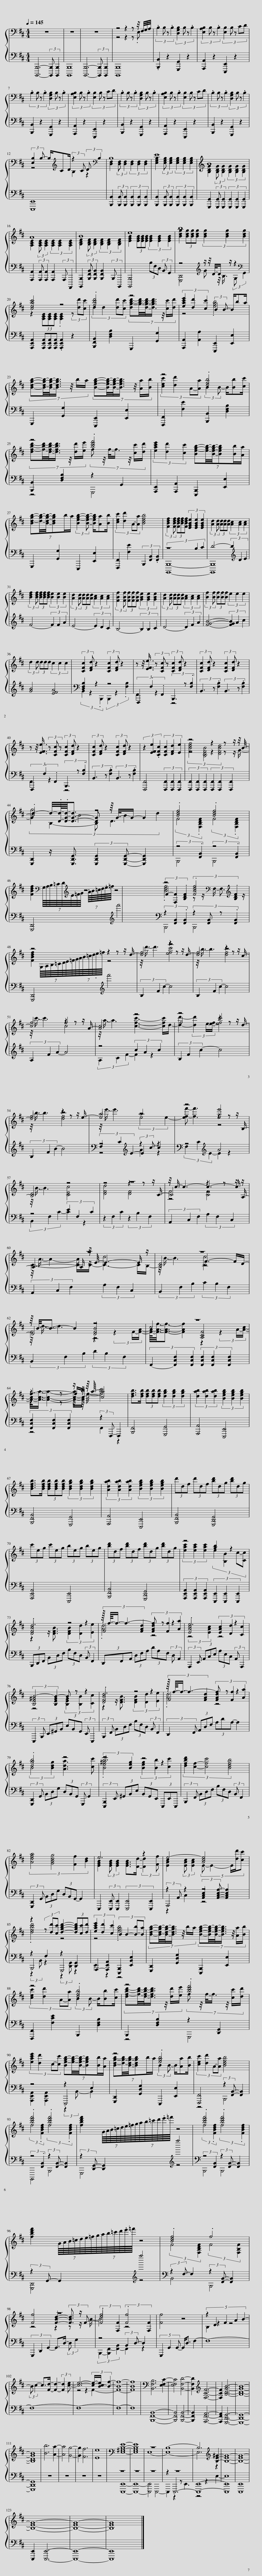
X:1
%%score { ( 1 3 5 6 ) | ( 2 4 7 ) }
L:1/8
Q:1/4=145
M:4/4
I:linebreak $
K:D
V:1 bass
V:3 bass
V:5 bass
V:6 bass
V:2 bass
V:4 bass
V:7 bass
V:1
 z8 | z8 | z8 | z4 z2 z z/4 F,/4G,/4A,/4 | (3:2:4.B,2 B, z .B,2 (3:2:4[D,G,B,]2 B, z .B,2 | %5
 (3:2:4[E,A,B,]2 B, z .B,2 (3:2:5[E,B,]2 B, z CD |$ (3:2:4.B,2 B, z .B,2 (3:2:4[D,G,B,]2 B, z .B,2 | (3:2:4[E,A,B,]2 B, z .B,2 (3:2:5[E,B,]2 B, z CD | (3:2:4.B,2 B, z .B,2 (3:2:4[D,G,B,]2 B, z .B,2 | (3:2:4[E,A,B,]2 B, z .B,2 (3:2:5[E,B,]2 B, z CD | %10
 (3:2:4.B,2 B, z .B,2 (3:2:4[D,G,B,]2 B, z .B,2 |$ (3:2:2[E,B,]2 B,- B,/[K:treble]CD/ (3:2:2z2 C (3:2:2D[K:bass] B,2 | B,8 | E8 | B8 |$ %15
 A8 | B8 | e8 | b8 |$ [ceac']4 z4 | %20
 .[fbd']4 z4 | (3[eac'e']2 [dd']2 [cc']2 (3:2:2B2 B- B/ba/ |$ (7:8:7[Bdgb]-[Bd-g-b-]/4[Bdgb]/4-[Bdgb]3/4 z/4 b/a/ (7:8:7[Begb]-[Be-g-b-]/4[Begb]/4-[Begb]3/4 z/4 [Aa]/[Bb]/ | z4 .[dfb]4 |$ z4 .[bd'f']4 | %25
 (3[eac'e']2 [dd']2 [cc']2 (7:8:6[Be-g-b-][egb]/4-[Begb]/4-[Begb][Bb]/[Aa]/ |$ (7:8:6[Bd-g-b-][dgb]/4-[Bdgb]/4-[Bdgb]b/a/ (3:2:2[Be-g-b-]2 [Begb]- [Begb]/[Aa][Bb]/ | (3:2:4[cec']2 [dd']2 A-[Aa] [Bdfb]4 | (3:2:2[FBdf]2 [FBdf] (3[FBdf][Bdf][FBdf] (3[EGBe]2 [EGBe]2 [EGBe]2 | (3:2:2[Ad]2 [Ad] (3[Ad][Ad][Ad] (3[Ac]2 [Ac]2 [Ac]2 |$ %30
 (3:2:2[Bdf]2 [Bdf] (3[Bdf][Bdf][Bdf] (3[Be]2 [Be]2 [Be]2 | (3:2:2[Ad]2 [Ad] (3[Ad][Ad][Ad] (3[Ac]2 [Ac]2 [Ac]2 | (3:2:2[FBf]2 [FBf] (3[FBf][FBf][FBf] (3[GBe]2 [GBe]2 [GBe]2 | (3:2:2[Ad]2 [Ad] (3[Ad][Ad][Ad] (3[Ac]2 [Ac]2 [Ac]2 | (3:2:2[Bf]2 [Bf] (3[Bf][Bf][Bf] (3e2 e2 e2 |$ %35
 (3:2:2d2 d (3ddd (3c2 c2 c2 | (3:2:2[CFc]2 [DFd] z2 (3:2:2[CFc]2 [DFd] z2 | z z/4 [EFe]3/4 (3z [CFc] z (3:2:2[CFc]2 [DFd] z2 | (3:2:2[CFc]2 [DFd] z2 (3:2:2[CFc]2 [DFd] z2 |$ z z/4 [EFe]3/4 (3z [CFc] z (3:2:2[CFc]2 [DFd] z2 | %40
 (3:2:2[CFc]2 [DFd] z2 (3:2:2[CFc]2 [DFd] z2 | (3z2 [EFe]2 .[CFc]2 (3[CFc]2 [DFd]2 [Ee]2 | z4 z2 z z/ z/4 B/4- |$ B4 z4 | .[Bdf]4 .[Bdf]4 |$ %45
 [FBdf]2[K:bass] (7:8:7G,/8A,/8B,/8=C/8D/8[K:treble]E/8=F/8(7:8:7G/8 A/8B/8=c/8d/8.e/8=f/8 z4 | z4 .[Bdf]4[K:bass][K:treble] |$ z4 z2 z z/ d/- | d4 z2 z z/ d/- | d4 z2 z z/ c/- |$ %50
 c4 f4 | c4 z4 | f4 c'4 |$ f4 z2 z z/ e/- | e4 a4 | %55
 z4 [ee']4 |$ D4 z4 | z8 | z/4 c3/4- c3- c3- c/ z/ |$ z8 | %60
 z8 |$ z/8 B3/8-B3/2- B2 z4 | z8 |$ z2 z z/ z/4 z/8 a/8- a4 | [dfb]>[dfb] (3[dfb][dfb][dfb] (3[dgb]2 [dgb]2 [dgb]2 | %65
 (3[dab]2 [dab]2 [dab]2 (3[Begb]2 [Begb]2 [Begb]2 |$ [Bdfb]>[Bdfb] (3[Bdfb][Bdfb][Bdfb] (3[Bdgb]2 [Bdgb]2 [Bdgb]2 | (3[Adab]2 [Adab]2 [Adab]2 (3[Begb]2 [Begb]2 [Begb]2 | (3d'df (3d'df (3[bd']dg (3[bd']dg |$ (3c'eg (3c'eg (3beg (3beg | %70
 (3[bd']df (3[bd']df (3[bd']dg (3[bd']dg | z4 [gb]2 z2 |$ d6 z2 | z/16 f3/16-f3/4- f3- f z z2 | e6 z2 |$ %75
 (3:2:2[B,E^GB-]4 [B,EGB-]2 B z z2 | d6 z2 | z/16 f3/16-f3/4- f3- f z z2 |$ .[dgb]4 z4 | b6 z2 | %80
 (3:2:4[dfbd']2 [cf]2- [cfc']4 [Bdfb]4 |$ (3:2:4[Adfa]4 [GBdg]4 [Ff]2 [Bd]2 | e6 z2 | e4- [Ace]4 |$ z2 (3z [dd'][cc'] [dgbd']2- (3[dgbd'][cc'][dd'] | %85
 (3[eac'e']2 [dd']2 [cc']2 (3:2:4B2 B2- [B-b][Ba] | (7:8:7[Bdgb]-[Bd-g-b-]/4[Bdgb]/4-[Bdgb]3/4 z/4 b/a/ (7:8:7[Begb]-[Be-g-b-]/4[Begb]/4-[Begb]3/4 z/4 [Aa]/[Bb]/ |$ z4 .[dfb]4 | z4 .[bd'f']4 |$ (3:2:4[eac'e']2 [dd']2 c-[cc'] (7:8:6[Be-g-b-][egb]/4-[Begb]/4-[Begb][Bb]/[Aa]/ | %90
 z4 .[egb]4 | (3:2:4[cec']2 [dd']2 A-[Aa] [Bdfb]4 |$ .[bd'f']4 .[bd'f']4 | [fbd'f']2 (7:8:7G/8A/8B/8=c/8d/8e/8=f/8(7:8:7g/8a/8b/8=c'/8d'/8.e'/8=f'/8 z4 | .[bd'f']4 .[bd'f']4 |$ %95
 [fbd'f']2 (7:8:7G/8A/8B/8=c/8d/8e/8=f/8(7:8:7g/8a/8b/8=c'/8d'/8.e'/8=f'/8 z4 | .[Bdf]4 .f4 |$ z8 | .d4 .f4 | [Ff]4 z4 | %100
 (5:4:5z2 D2 F2 A2 B2- |$ (3:2:2B c2- c>[Fd]- [Fd]2- (3:2:2[Fd]2 [ce]- | [ce]6- (3[ce]/-[B-ce]/ [Bf]2- | [Bf]8- | [Bf]8 | %105
 [B,,F,B,]6 [E,F,C]2- | [E,F,C]4 [B,,F,D]4- | [B,,F,D]2[K:treble] [F,CF]6- | [F,CF]2 [B,DGB]6- | [B,DGB]8- |$ %110
 [B,DGB]8 | [Bb]6 [Aa]2- | [Aa]4 [Gg]4- | [Gg]2 [Ff]6 | [Ee]8 | %115
 [E,^G,B,E]8- | [E,G,B,E]8 | z8 | B,8- | B,6[K:treble] [B,E^G]2- | %120
 [B,EG]8- | [B,EG]8- |$ [B,EG]8- | [B,EG]8- | [B,EG]8 |] %125
V:2
 [B,,,,B,,,]6- (3:2:2[B,,,,B,,,] [B,,,,B,,,]2 | [B,,,,B,,,]8 | [B,,,,B,,,]6- (3:2:2[B,,,,B,,,] [B,,,,B,,,]2 | [B,,,,B,,,]8 | .[B,,,B,,]2 z2 [G,,,G,,]2 z2 | %5
 [A,,,A,,]2 z2 [E,,,E,,]2 z2 |$ [B,,,B,,]2 z2 [G,,,G,,]2 z2 | [A,,,A,,]2 z2 [E,,,E,,]2 z2 | [B,,,B,,]2 z2 [G,,,G,,]2 z2 | [A,,,A,,]2 z2 [E,,,E,,]2 z2 | %10
 [B,,,B,,]2 z2 [G,,,G,,]2 z2 |$ [E,,,E,,]8 | [B,,,B,,]2 (3:2:2[B,,,B,,] [B,,,B,,]2 (3[B,,,B,,]2 [B,,,B,,]2 [B,,,B,,]2 | [B,,,B,,]2 (3:2:2[B,,,B,,] [B,,,B,,]2 (3[B,,,B,,]2 [B,,,B,,]2 [B,,,B,,]2 | [G,,,G,,]2 (3:2:2[G,,,G,,] [G,,,G,,]2 (3[G,,,G,,]2 [G,,,G,,]2 [G,,,G,,]2 |$ %15
 [A,,,A,,]2 (3:2:2[A,,,A,,] [A,,,A,,]2 [A,,,A,,]2 (3:2:2A,,, A,,,,2 | [B,,,,B,,,]2 (3:2:2[B,,,F,,B,,] [B,,,F,,B,,]2 [B,,,F,,B,,]2 (3:2:2B,,, B,,,,2 | [B,,,,B,,,]4 (3B,F,D, (3:2:2B,, G,,2 | z4[K:treble] z/ z/4 D/4-D/ z/ z2[K:bass] |$ [A,,,E,,A,,]2 (3[A,,,E,,A,,][A,,,E,,A,,][A,,,E,,A,,] .[A,,,E,,A,,]2 z2 | %20
 [B,,,F,,B,,]2 [D,F,B,]2 G,,,2 [G,,G,]2 | [A,,,A,,]2 [A,,A,]2 [E,,,E,,]2 [E,,E,]2 |$ G,,,2 [G,,G,]2 [E,,,E,,]2 [E,,E,]2 | [F,,,F,,]2 [F,E]2 [B,,,B,,]2 [D,F,B,]2 |$ [B,,,B,,]2 [D,F,B,]2 z2 G,,2 | %25
 [A,,,E,,]2 [A,,,A,,]2 [E,,,B,,,]2 [E,,E,]2 |$ G,,,2 [G,,G,]2 E,,,2 [E,,E,]2 | [F,,,F,,]2 [F,E]2 (3B,,,2 [F,,B,,]2 .[F,,B,,]2 | (3z8 B,2 C2 | D4- (3D2[K:treble] D2 E2 |$ %30
 F4- (3F2 F2 A2 | E4- (3E2 D2 C2 | B,4- (3B,2 B,2 C2 | D4- (3D2 F2 A2 | [FGB]4- (3[FGB]2 A2 c2 |$ %35
 [GB]4 [EFA]4 | [D,F,B,]2 z2 z4 | (3F,,,2 .F,2 .F,,2 (3B,,,3 z .[F,B,]2 | (3B,,3 z .[F,B,]2 (3B,,3 z .[F,B,]2 |$ (3F,,,2 .F,2 .F,,2 (3B,,,3 z .[F,B,]2 | %40
 (3B,,3 z .[F,B,]2 (3B,,3 z .[F,B,]2 | [F,,,F,,]4 (3[F,,,F,,]2 [F,,,F,,]2 [F,,,F,,]2 | (3[F,,,F,,]2 [F,,,F,,]2 [F,,,F,,]2 (3[F,,,F,,]2 [F,,,F,,]2 [F,,,F,,]2 |$ [G,,,D,,]2 z/ [G,,,D,,G,,]3/2 (3:2:2[G,,,D,,G,,]2 [G,,,D,,G,,]- [G,,,D,,G,,]2 | (3:2:2z4 .[F,,B,,]2 (3:2:2z4 .[F,,B,,]2 |$ %45
 [G,,,D,,]4[K:treble] f'4 | (3z2 [F,,B,,]2 .[F,,B,,]2 (3:2:4z2 [F,,B,,] z .[F,,B,,]2 |$ [G,,,D,,]4[K:treble] f'4 | (3B,2 F2 c2- c4 | (3B,2 F2 c2- c4 |$ %50
 (3A,2 F2 A2- A4 | z4 (3c2 A2 c2 | (3B,2 F2 c2- c4 |$ (3B,2 F2 B2- B4 | z4[K:treble] (3:2:2z2 c- c2 | %55
 z4[K:treble] A4 |$ z4 (3E2 F,2 C2 | (3z2 F,2 C2 (3z2 B,2 F,2 | (3A,,2 C,2 F,2 (3A,2 F,2 C,2 |$ (3A,,2 C,2 F,2 (3A,2 F,2 C,2 | %60
 (3B,,2 F,2 B,2 (3C2 B,2 F,2 |$ (3B,,2 F,2 B,2 (3D2 B,2 F,2 | (3F,,2- [F,,C,F,]2 [F,,C,F,]2 (3[F,,C,F,]2 [F,,C,F,]2 [F,,C,F,]2 |$ (3[F,,C,F,]2 [F,,C,F,]2 [F,,C,F,]2 (3:2:2z2 F,,,- F,,,2 | [B,,,F,,]4 [G,,,G,,]4 | %65
 [A,,,A,,]4 [E,,,E,,]4 |$ [B,,,F,,B,,]4 [G,,,G,,]4 | [A,,,A,,]4 [E,,,E,,]4 | [B,,,F,,B,,]4 [G,,,D,,G,,]4 |$ [A,,,E,,A,,]4 [E,,,E,,]4 | %70
 [B,,,F,,B,,]4 [G,,,D,,G,,]4 | (3[A,,,E,,A,,]2 [A,,,E,,A,,]2 [A,,,E,,A,,]2 (3[E,,,E,,]2 [E,,,E,,]2 [E,,,E,,]2 |$ (3B,,,D,,F,, (3B,,D,F, (3B,F,D, (3:2:2B,, F,,2 | (3D,,F,,A,, (3D,F,A, (3DA,F, (3:2:2D, A,,2 | (3:2:2A,,,2 E,, (3A,,C,E, (3A,E,C, (3:2:2A,, A,,,2 |$ %75
 (3:2:2E,,,2 B,,, (3E,,^G,,B,, (3E,B,,G,, (3:2:2E,, E,,,2 | (3:2:2B,,,2 F,, (3B,,D,F, (3B,F,D, (3:2:2B,, F,,2 | (3:2:2D,,2 F,, (3A,,D,F, (3A,DA,- A,2 |$ (3:2:2[G,,,D,,]2 G,, (3B,,D,G, (3D,B,,G,, (3:2:2G,,, G,,2 | (3:2:2[E,,,B,,,]2 E,, (3^G,,B,,E, (3B,,G,,E,, (3E,,,E,,E,,, | %80
 (3:2:2B,,,2 F,, (3B,,D,F, (3B,F,D, (3:2:2B,, F,,2 |$ (3:2:2[G,,,D,,]2 G,, (3B,,D,G, (3D,B,,G,,- G,,2 | E,,,2 (3:2:2[E,,,E,,] [E,,,E,,]2 (3:2:2[E,,,E,,]4 [E,,,E,,]2 | (3:2:2z2 A,, z2 (3:2:2[A,,C,E,]2 [A,,C,E,A,]- [A,,C,E,A,]2 |$ z2 F,2 z2 [D,,G,,]2 | %85
 A,,,2- [A,,,E,,A,,]2 [E,,,B,,,]2 [E,,B,,E,]2 | [G,,,D,,]2 [G,,D,G,]2 [E,,,B,,,]2 [E,,E,]2 |$ [F,,,F,,]2 [F,CE]2 B,,,2 [D,F,B,]2 | B,,,2 [D,F,B,]2 z2 [D,,G,,]2 |$ z4 z2 E,2 | %90
 [G,,,D,,]2 [G,,D,G,]2 E,,,2 [E,,E,]2 | [F,,,F,,]4 (3:2:2z2 [F,,B,,]- [F,,B,,]2 |$ (3:2:2z4 .[F,,B,,]2 (3:2:2z2 [F,,B,,]- [F,,B,,]2 | (3:2:2z2 [D,,G,,]- [D,,G,,]2[K:treble] f''4 | (3:2:2z4 [F,,B,,]2 (3:2:2z2 [F,,B,,]- [F,,B,,]2 |$ %95
 (3:2:2z2 G,,- G,,2[K:treble] f''4 | (3:2:2z2 F,- F,2 (3:2:2z2 [F,,B,,]- [F,,B,,]2 |$ (3G,,,2 D,,2 G,,2- G,,>D,- (3:2:2D, G,2 | z4 (3:2:2B,,2 D,- D,2 | (5:4:3G,,,2 G,,2 G,,- G,,<D, F,2- | %100
 F,8- |$ F,8- | F,8- | F,8- | F,8 | %105
 [B,,,F,,B,,]8- | [B,,,F,,B,,]4 [B,,,F,,B,,]4- | [B,,,F,,B,,]2 [A,,,F,,A,,]6- | [A,,,F,,A,,]2 [G,,,D,,G,,]6- | [G,,,D,,G,,]8- |$ %110
 [G,,,D,,G,,]8 | z8 | z8 | z8 | z8 | %115
 z8 | z8 | z8 | z8 | E,,8- | %120
 E,,8 | [E,,,E,,]8 |$ [E,,,E,,]2 [E,,,E,,]6- | [E,,,E,,]8- | [E,,,E,,]8 |] %125
V:3
 x8 | x8 | x8 | z4 z2 z .E, | x8 | %5
 x8 |$ x8 | x8 | x8 | x8 | %10
 x8 |$ z4[K:treble] B,2 z2[K:bass] | [D,F,]2 (3:2:2[D,F,] [D,F,]2 (3[D,F,]2 [D,F,]2 [D,F,]2 | [E,G,B,]2 (3:2:2[E,G,B,] [E,G,B,]2 (3[E,G,B,]2 [E,G,B,]2 [E,G,B,]2 | [B,DG]2 (3:2:2[B,DG] [B,DG]2 (3[B,DG]2 [B,DG]2 [B,DG]2 |$ %15
 [A,CE]2 (3:2:2[A,CE] [A,CE]2 (3[A,CE]2 [A,CE]2 [A,CE]2 | [B,DF]2 (3:2:2[B,DF] [B,DF]2 (3[B,DF]2 [B,DF]2 [B,DF]2 | [EGB]2 (3[EGB][EGB][EGB] (3[EGB]2 [EGB]2 [EGB]2 | [Bdg]2 (3[Bdg][Bdg][Bdg] (3[Bdg]2 [Bdg]2 [Bdg]2 |$ z2 (3[A,CE][A,CE][A,CE] .[A,CE]2 (3z [dd'][cc'] | %20
 (3:2:4d2 d2 [dd'][cc'] (7:8:7[dg-b-d'-][gbd']/4-[dgbd']/4-[dgbd']3/4 z/4 [cc']/[dd']/ | z4 .[egb]4 |$ x8 | (3:2:4[cec']2 [dd']2 A-[Aa] (3:2:2B2 B- B/[Bb][cc']/ |$ (7:8:7[df-b-d'-][fbd']/4-[dfbd']/4-[dfbd']3/4 z/4 [dd']/[ee']/ (7:8:7f z/4 f/4-f3/4 z/4 [cc']/[dd']/ | %25
 x8 |$ x8 | x8 | x8 | x8 |$ %30
 x8 | x8 | x8 | x8 | x8 |$ %35
 x8 | x8 | x8 | x8 |$ x8 | %40
 x8 | x8 | (3[FBdf]4 [B,DFB]4 [DFBd]4 |$ (3:2:4g4 B4 B2 d2 | (3:2:2F4 .[F,B,DF]2 (3:2:2F4 .[F,B,DF]2 |$ %45
 x2[K:bass] x17/24[K:treble] x127/24 | .[Bdf]4 z z/[K:bass] F,/- F,3/2[K:treble] z/ |$ [FBdf]2 (7:8:7G,/8A,/8B,/8=C/8D/8E/8=F/8(7:8:7G/8A/8B/8=c/8d/8.e/8=f/8 z4 | z/4 d'3/4- d'3 [efc']4 | z/4 b3/4- b3 [df]4 |$ %50
 z/4 c'3/4- c'3 c4 | z/4 a3/4- a3 [cfc']3- [cfc']/d/- | [dd']2- (3[dd']2 e/-[ef]/- [ef]4 |$ z/4 b3/4- b3 [df]4 | z/4 e'3/4- e'3 (3:2:2e4 e2- | %55
 [ef-f'-] [ff']3 z4 |$ z/4 B3/4- B3 [CEc]4 | [DFd]4 [DF]4 | z4 [CF]4 |$ z/4 A3/4- A2- A/ z/ c4 | %60
 z/4 B3/4- B3 [Cc]4 |$ z/4 d3/4- d3 z2 (3z2 F/-[FA]/- | [FA]/4-<[FAf]/4-[FAf]3/2- [FAf]2 z2 (3z2 A/-[Ac]/- |$ [Ac]/-<[Aca]/- [Aca]2- [A-c-a]/[Ac]/ c'4 | x8 | %65
 x8 |$ x8 | x8 | x8 |$ x8 | %70
 x8 | (3[eac']2 [eac']2 [eac']2 (3:2:4e2 [B,B]2 c-[Cc] |$ z2 z/ [DFB]3/2 (3[DFB]2 [Dd]2 [Ee]2 | .[Ad]4 z4 | (3:2:2z4 [EAc]2 z4 |$ %75
 z4 (3[B,E^G]2 [B,B]2 [Cc]2 | z2 z/ [DFB]3/2 (3[DFB]2 [Dd]2 [Ee]2 | .[Ad]4 z4 |$ (3:2:2B4 [Bdg]2 [Ada]3 [cc'] | .[Be^g]4 (3[Beg]2 [Bb]2 [cc']2 | %80
 x8 |$ x8 | [EGB]2 (3:2:2[EGB] [EGB]2 [EGB]>[Dd]- (3:2:2[Dd]2 [Ff] | [EAc]2 (3:2:2[EAc] [EAc]2 (5:4:5E- E2- E/[dd']/[cc'] |$ .[dfbd']4 z4 | %85
 z4 .[egb]4 | x8 |$ (3:2:4[cec']2 [dd']2 A-[Aa] (3:2:2B2 B- B/[Bb][cc']/ | (7:8:7[df-b-d'-][fbd']/4-[dfbd']/4-[dfbd']3/4 z/4 [dd']/[ee']/ (7:8:7f z/4 f/4-f3/4 z/4 [cc']/[dd']/ |$ x8 | %90
 (7:8:6[Bd-g-b-][dgb]/4-[Bdgb]/4-[Bdgb]b/a/ (3:2:2B2 B- B/[Aa][Bb]/ | x8 |$ (3:2:2f4 .[FBdf]2 (3:2:2f4 .[FBdf]2 | x8 | (3:2:2f4 .[FBdf]2 (3:2:2f4 .[FBdf]2 |$ %95
 x8 | (3:2:2F4 [F,B,DF]2 (3:2:2F4 [F,B,F]2 |$ z4 z2 z z/ B/- | B4 z4 | x8 | %100
 B,2 z2 z4 |$ x8 | z4 z2 F2- | F8- | F8 | %105
 x8 | x8 | x2[K:treble] x6 | x8 | x8 |$ %110
 x8 | x8 | x8 | x8 | x8 | %115
 x8 | x8 | E,8- | E,8- | E,6[K:treble] z2 | %120
 x8 | x8 |$ x8 | x8 | x8 |] %125
V:4
 x8 | x8 | x8 | x8 | x8 | %5
 x8 |$ x8 | x8 | x8 | x8 | %10
 x8 |$ x8 | x8 | x8 | x8 |$ %15
 x8 | x8 | x8 | [G,,,D,,]4[K:treble] G z/4 B,3/4 (3:2:2G,[K:bass] G,,2 |$ x8 | %20
 x8 | x8 |$ x8 | x8 |$ z4 G,,,4 | %25
 x8 |$ x8 | x8 | [B,,,,B,,,]8- | [B,,,,B,,,]8[K:treble] |$ %30
 x8 | x8 | x8 | x8 | x8 |$ %35
 x8 | (3B,,2 z2 .B,,,2 (3B,,,2 z2 .[F,B,]2 | F,,2 z2 z4 | x8 |$ F,,2 z2 z4 | %40
 x8 | x8 | x8 |$ x8 | B,,,4 B,,,4 |$ %45
 x4[K:treble] x4 | B,,,4 B,,,4 |$ x4[K:treble] x4 | x8 | x8 |$ %50
 x8 | (3A,2 C2 F2- F2 z2 | x8 |$ x8 | z4[K:treble] A2 z2 | %55
 (3F,2 C2[K:treble] E2- E2 z2 |$ (3B,,2 F,2 C2- C2 z2 | x8 | x8 |$ x8 | %60
 x8 |$ x8 | x8 |$ z4 F,,2 z2 | x8 | %65
 x8 |$ x8 | x8 | x8 |$ x8 | %70
 x8 | x8 |$ x8 | x8 | x8 |$ %75
 x8 | x8 | x8 |$ x8 | x8 | %80
 x8 |$ x8 | x8 | z2 C,2 z4 |$ (3:2:2z2 B,, z2 (3:2:2z2 [D,,G,,] z2 | %85
 E,,2 z2 z4 | x8 |$ x8 | z4 G,,,4 |$ [A,,,E,,A,,]2 [A,,,E,,A,,]2 (3:2:2z2 B,,- B,,2 | %90
 x8 | z4 B,,,4 |$ B,,,,4 B,,,4 | G,,,4[K:treble] z4 | B,,,4 B,,,4 |$ %95
 [G,,,D,,]4[K:treble] z4 | B,,4 B,,,4 |$ x8 | (3B,,,2- [B,,,F,,-]2 [F,,-B,,]2 F,,2 z2 | x8 | %100
 x8 |$ x8 | x8 | x8 | x8 | %105
 x8 | x8 | x8 | x8 | x8 |$ %110
 x8 | x8 | x8 | x8 | x8 | %115
 [E,,,E,,]8- | [E,,,E,,]8- | [E,,,E,,]4 E,,,4- | E,,,2 z2 z E,,3 | z4 z2 E,2- | %120
 E,8 | x8 |$ x8 | x8 | x8 |] %125
V:5
 x8 | x8 | x8 | x8 | x8 | %5
 x8 |$ x8 | x8 | x8 | x8 | %10
 x8 |$ x5/2[K:treble] x25/6[K:bass] x4/3 | x8 | x8 | x8 |$ %15
 x8 | x8 | x8 | x8 |$ x8 | %20
 x8 | x8 |$ x8 | x8 |$ x8 | %25
 x8 |$ x8 | x8 | x8 | x8 |$ %30
 x8 | x8 | x8 | x8 | x8 |$ %35
 x8 | x8 | x8 | x8 |$ x8 | %40
 x8 | x8 | z4 z2 z z/ G/- |$ G2 B,2- B, D3 | x8 |$ %45
 x2[K:bass] x17/24[K:treble] x127/24 | x11/2[K:bass] x7/6[K:treble] x4/3 |$ x8 | x8 | x8 |$ %50
 x8 | x8 | x8 |$ x8 | x8 | %55
 x8 |$ x8 | x8 | F4 z4 |$ C3- C/C/- C3- C/B,/- | %60
 B,4 z4 |$ F4 z4 | x8 |$ z2 z z/ z/4 f/4- f4 | x8 | %65
 x8 |$ x8 | x8 | x8 |$ x8 | %70
 x8 | x8 |$ x8 | x8 | x8 |$ %75
 x8 | x8 | x8 |$ x8 | x8 | %80
 x8 |$ x8 | x8 | x8 |$ x8 | %85
 x8 | x8 |$ x8 | x8 |$ x8 | %90
 x8 | x8 |$ x8 | x8 | x8 |$ %95
 x8 | x8 |$ x8 | x8 | x8 | %100
 x8 |$ x8 | x8 | x8 | x8 | %105
 x8 | x8 | x2[K:treble] x6 | x8 | x8 |$ %110
 x8 | x8 | x8 | x8 | x8 | %115
 x8 | x8 | x8 | x8 | x6[K:treble] x2 | %120
 x8 | x8 |$ x8 | x8 | x8 |] %125
V:6
 x8 | x8 | x8 | x8 | x8 | %5
 x8 |$ x8 | x8 | x8 | x8 | %10
 x8 |$ x5/2[K:treble] x25/6[K:bass] x4/3 | x8 | x8 | x8 |$ %15
 x8 | x8 | x8 | x8 |$ x8 | %20
 x8 | x8 |$ x8 | x8 |$ x8 | %25
 x8 |$ x8 | x8 | x8 | x8 |$ %30
 x8 | x8 | x8 | x8 | x8 |$ %35
 x8 | x8 | x8 | x8 |$ x8 | %40
 x8 | x8 | x8 |$ .d2- d/4-.[Dd]/8-.[DGd]/8-[D-G-d]3/2 [DG] z/8 G3/8-G/- G2 | x8 |$ %45
 x2[K:bass] x17/24[K:treble] x127/24 | (3F2- [F,F]2 .[B,DF]2 (3:2:2F4[K:bass][K:treble] .[B,DF]2 |$ x8 | f4 z4 | f4 z4 |$ %50
 f4 z2 z z/ A/- | A4 z4 | z4 z2 z z/ d/- |$ d4 z4 | a4 z4 | %55
 z4 z2 z z/ B,/- |$ B,4 z4 | z4 z2 z z/ C/- | C4 z2 z z/ A,/- |$ A,3- A,/ z/4 E/4- E3- E/ z/ | %60
 D4 F3- F/D/- |$ D4 [DFB]4 | c4 [A,CF]4 |$ f3- f/c/- c4 | x8 | %65
 x8 |$ x8 | x8 | x8 |$ x8 | %70
 x8 | x8 |$ .[DFB]4 z4 | (3:2:2F4 [FAd]2 (3[FAd]2 [Ff]2 [Aa]2 | .[EAc]4 (3[EAc]2 [Dd]2 [Cc]2 |$ %75
 x8 | .[DFB]4 z4 | (3:2:2F4 [FAd]2 (3[FAd]2 [Ff]2 [Aa]2 |$ x8 | (3:2:2z4 [Be^g]2 z4 | %80
 x8 |$ x8 | x8 | x8 |$ x8 | %85
 x8 | x8 |$ x8 | x8 |$ x8 | %90
 x8 | x8 |$ x8 | x8 | x8 |$ %95
 x8 | x8 |$ [Ff]4 [FBd]2- (3[FBd]3/2 z/ F- | (3:2:2[Ff]4 [F,F]2 (3:2:2F4 [F,F]2 | x8 | %100
 x8 |$ x8 | x8 | x8 | x8 | %105
 x8 | x8 | x2[K:treble] x6 | x8 | x8 |$ %110
 x8 | x8 | x8 | x8 | x8 | %115
 x8 | x8 | x8 | x8 | x6[K:treble] x2 | %120
 x8 | x8 |$ x8 | x8 | x8 |] %125
V:7
 x8 | x8 | x8 | x8 | x8 | %5
 x8 |$ x8 | x8 | x8 | x8 | %10
 x8 |$ x8 | x8 | x8 | x8 |$ %15
 x8 | x8 | x8 | x4[K:treble] x8/3[K:bass] x4/3 |$ x8 | %20
 x8 | x8 |$ x8 | x8 |$ x8 | %25
 x8 |$ x8 | x8 | x8 | x16/3[K:treble] x8/3 |$ %30
 x8 | x8 | x8 | x8 | x8 |$ %35
 x8 | x8 | x8 | x8 |$ x8 | %40
 x8 | x8 | x8 |$ x8 | x8 |$ %45
 x4[K:treble] x4 | x8 |$ x4[K:treble] x4 | x8 | x8 |$ %50
 x8 | x8 | x8 |$ x8 | (3F,2 C2[K:treble] E2- E2 z2 | %55
 x8/3[K:treble] x16/3 |$ x8 | x8 | x8 |$ x8 | %60
 x8 |$ x8 | x8 |$ x8 | x8 | %65
 x8 |$ x8 | x8 | x8 |$ x8 | %70
 x8 | x8 |$ x8 | x8 | x8 |$ %75
 x8 | x8 | x8 |$ x8 | x8 | %80
 x8 |$ x8 | x8 | A,,,4 z4 |$ B,,,4 G,,,4 | %85
 x8 | x8 |$ x8 | x8 |$ z4 E,,,4 | %90
 x8 | x8 |$ x8 | x4[K:treble] x4 | x8 |$ %95
 x4[K:treble] x4 | x8 |$ x8 | x8 | x8 | %100
 x8 |$ x8 | x8 | x8 | x8 | %105
 x8 | x8 | x8 | x8 | x8 |$ %110
 x8 | x8 | x8 | x8 | x8 | %115
 x8 | x8 | x8 | z2 E,,,6- | E,,,8- | %120
 E,,,8 | x8 |$ x8 | x8 | x8 |] %125
